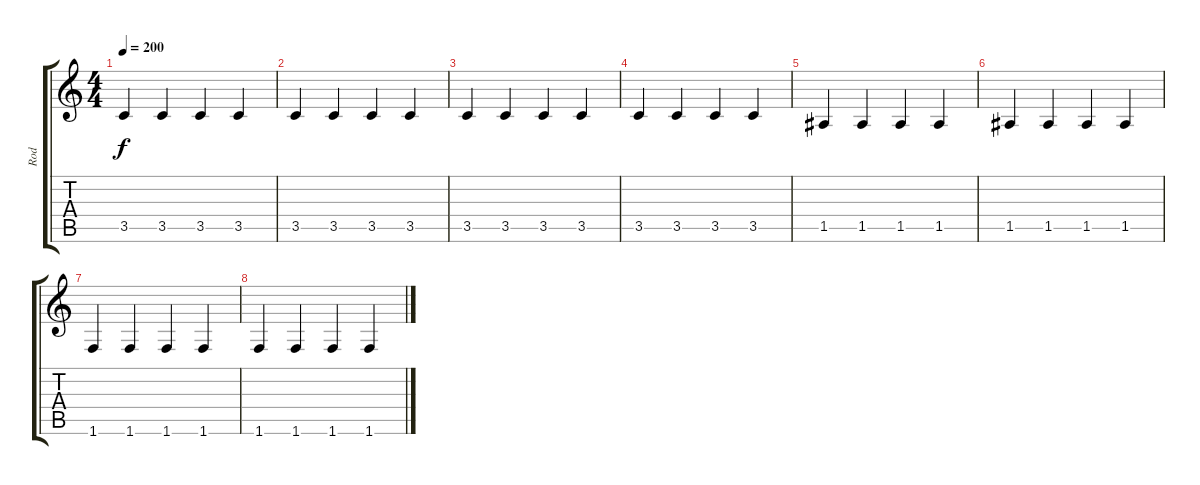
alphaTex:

\track ("Rod" "Rod") {instrument fretlessbass}
\staff {score tabs}
\tuning (E4 B3 G3 D3 A2 E2) {hide}
\ts (4 4)
\tempo 200
\clef g2
\ks c
3.5.4{dy f} 3.5.4 3.5.4 3.5.4 |
3.5.4 3.5.4 3.5.4 3.5.4 |
3.5.4 3.5.4 3.5.4 3.5.4 |
3.5.4 3.5.4 3.5.4 3.5.4 |
1.5.4 1.5.4 1.5.4 1.5.4 |
1.5.4 1.5.4 1.5.4 1.5.4 |
1.6.4 1.6.4 1.6.4 1.6.4 |
1.6.4 1.6.4 1.6.4 1.6.4
